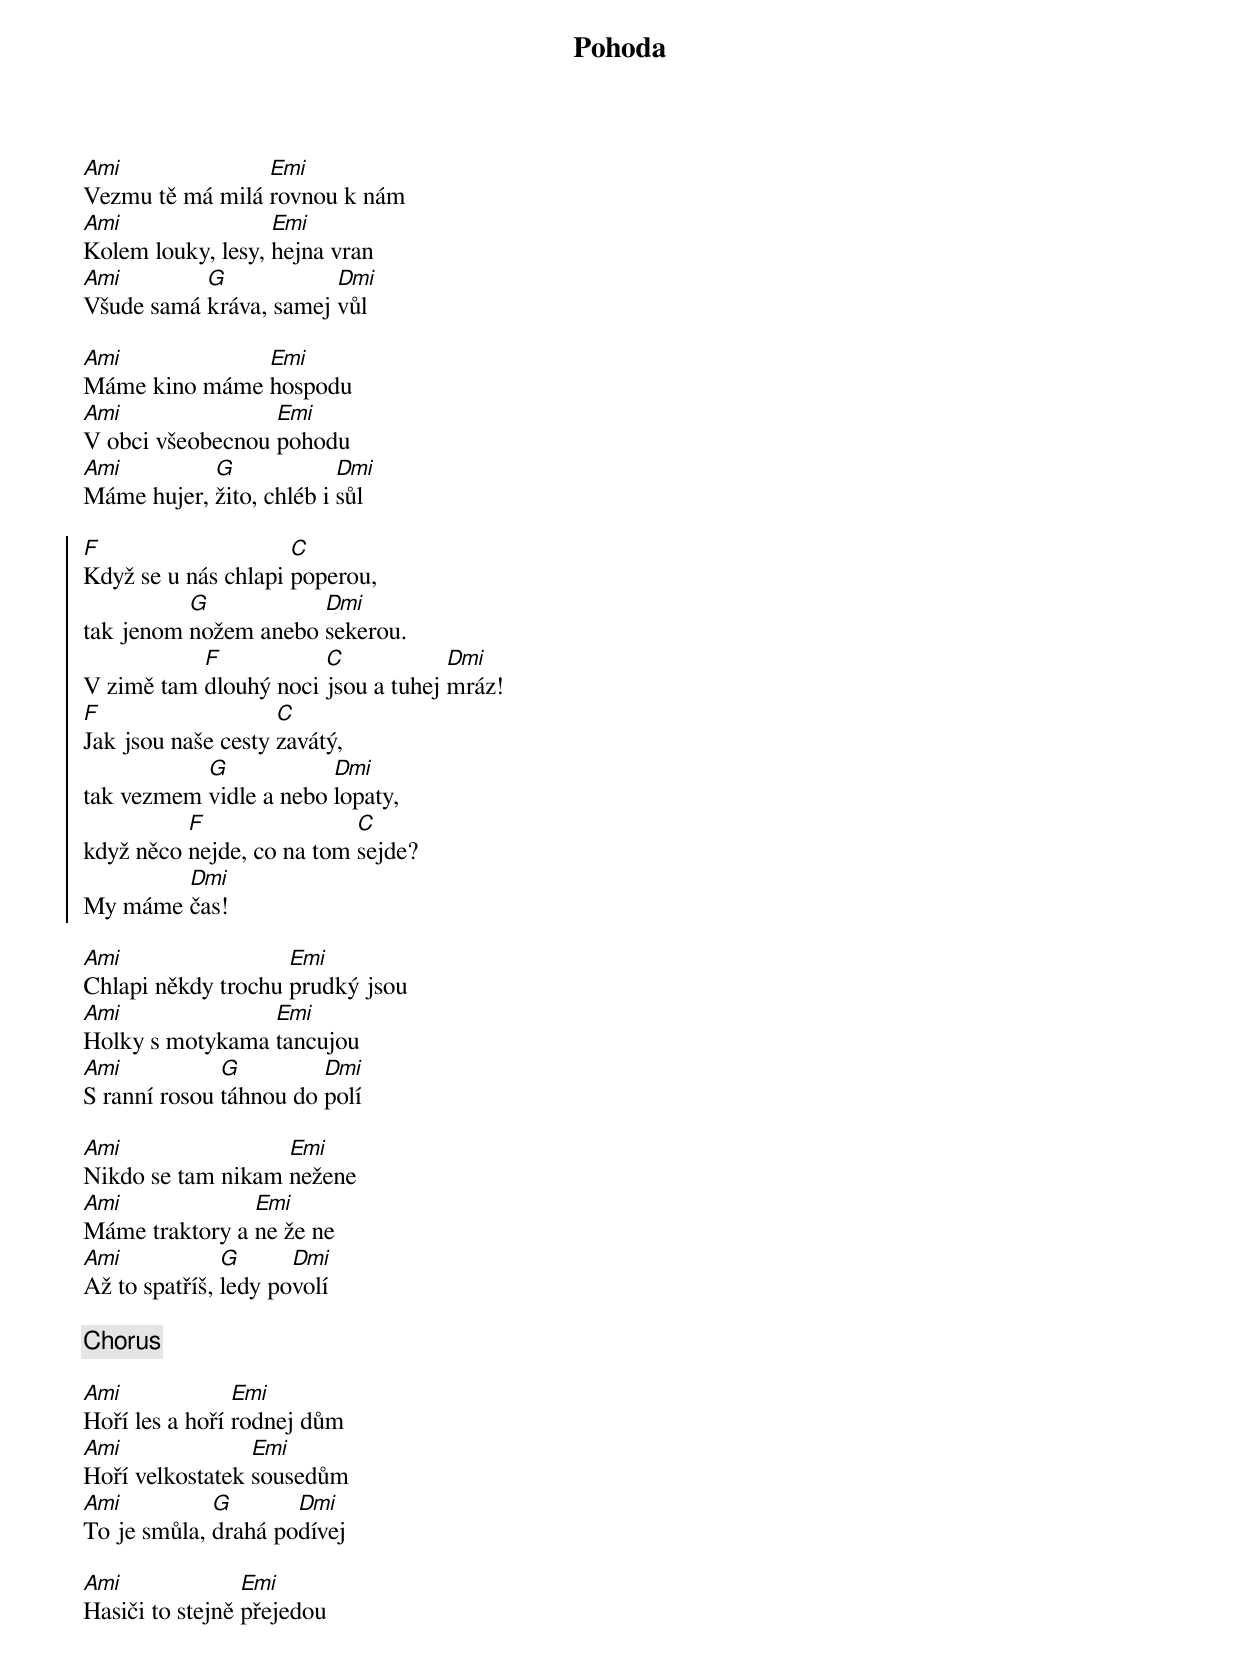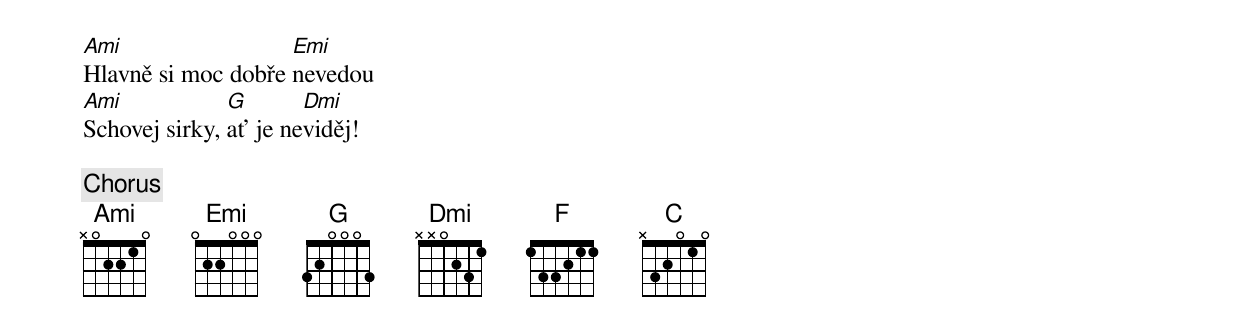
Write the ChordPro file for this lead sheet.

{title: Pohoda}
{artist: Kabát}
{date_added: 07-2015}
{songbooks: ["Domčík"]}
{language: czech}
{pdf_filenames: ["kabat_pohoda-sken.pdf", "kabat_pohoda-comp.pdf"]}
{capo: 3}
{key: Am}
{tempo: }
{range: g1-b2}
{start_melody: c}
{start_of_verse}
[Ami]Vezmu tě má milá [Emi]rovnou k nám
[Ami]Kolem louky, lesy, [Emi]hejna vran
[Ami]Všude samá [G]kráva, samej [Dmi]vůl
{end_of_verse}

{start_of_verse}
[Ami]Máme kino máme [Emi]hospodu
[Ami]V obci všeobecnou [Emi]pohodu
[Ami]Máme hujer, [G]žito, chléb i [Dmi]sůl
{end_of_verse}

{start_of_chorus}
[F]Když se u nás chlapi [C]poperou,
tak jenom [G]nožem anebo [Dmi]sekerou.
V zimě tam [F]dlouhý noci [C]jsou a tuhej [Dmi]mráz!
[F]Jak jsou naše cesty [C]zavátý,
tak vezmem [G]vidle a nebo [Dmi]lopaty,
když něco [F]nejde, co na tom [C]sejde?
My máme [Dmi]čas!
{end_of_chorus}

{start_of_verse}
[Ami]Chlapi někdy trochu [Emi]prudký jsou
[Ami]Holky s motykama [Emi]tancujou
[Ami]S ranní rosou [G]táhnou do [Dmi]polí
{end_of_verse}

{start_of_verse}
[Ami]Nikdo se tam nikam [Emi]nežene
[Ami]Máme traktory a [Emi]ne že ne
[Ami]Až to spatříš, [G]ledy po[Dmi]volí
{end_of_verse}

{chorus}

{start_of_verse}
[Ami]Hoří les a hoří [Emi]rodnej dům
[Ami]Hoří velkostatek [Emi]sousedům
[Ami]To je smůla, [G]drahá po[Dmi]dívej
{end_of_verse}

{start_of_verse}
[Ami]Hasiči to stejně [Emi]přejedou
[Ami]Hlavně si moc dobře [Emi]nevedou
[Ami]Schovej sirky, [G]ať je ne[Dmi]viděj!
{end_of_verse}

{chorus}
